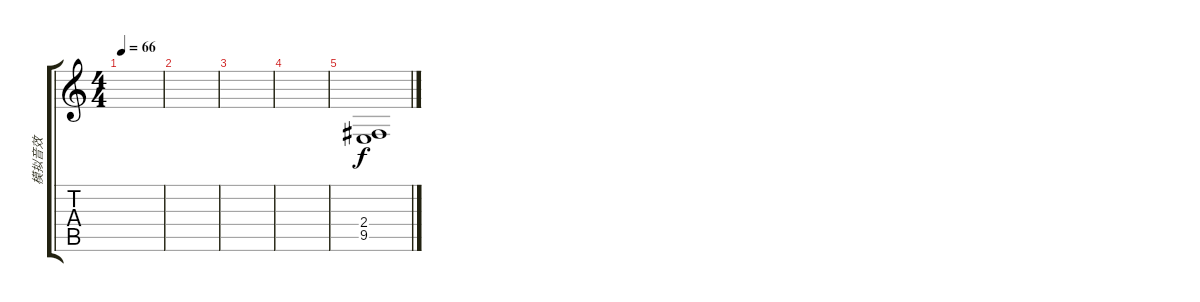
\track ("模拟音效" "模拟音效") {instrument seashore}
\staff {score tabs}
\tuning (E4 B3 G3 D3 A2 E2) {hide}
\ts (4 4)
\tempo 66
\clef g2
\ks c
|
|
|
|
(2.4 9.5).1
